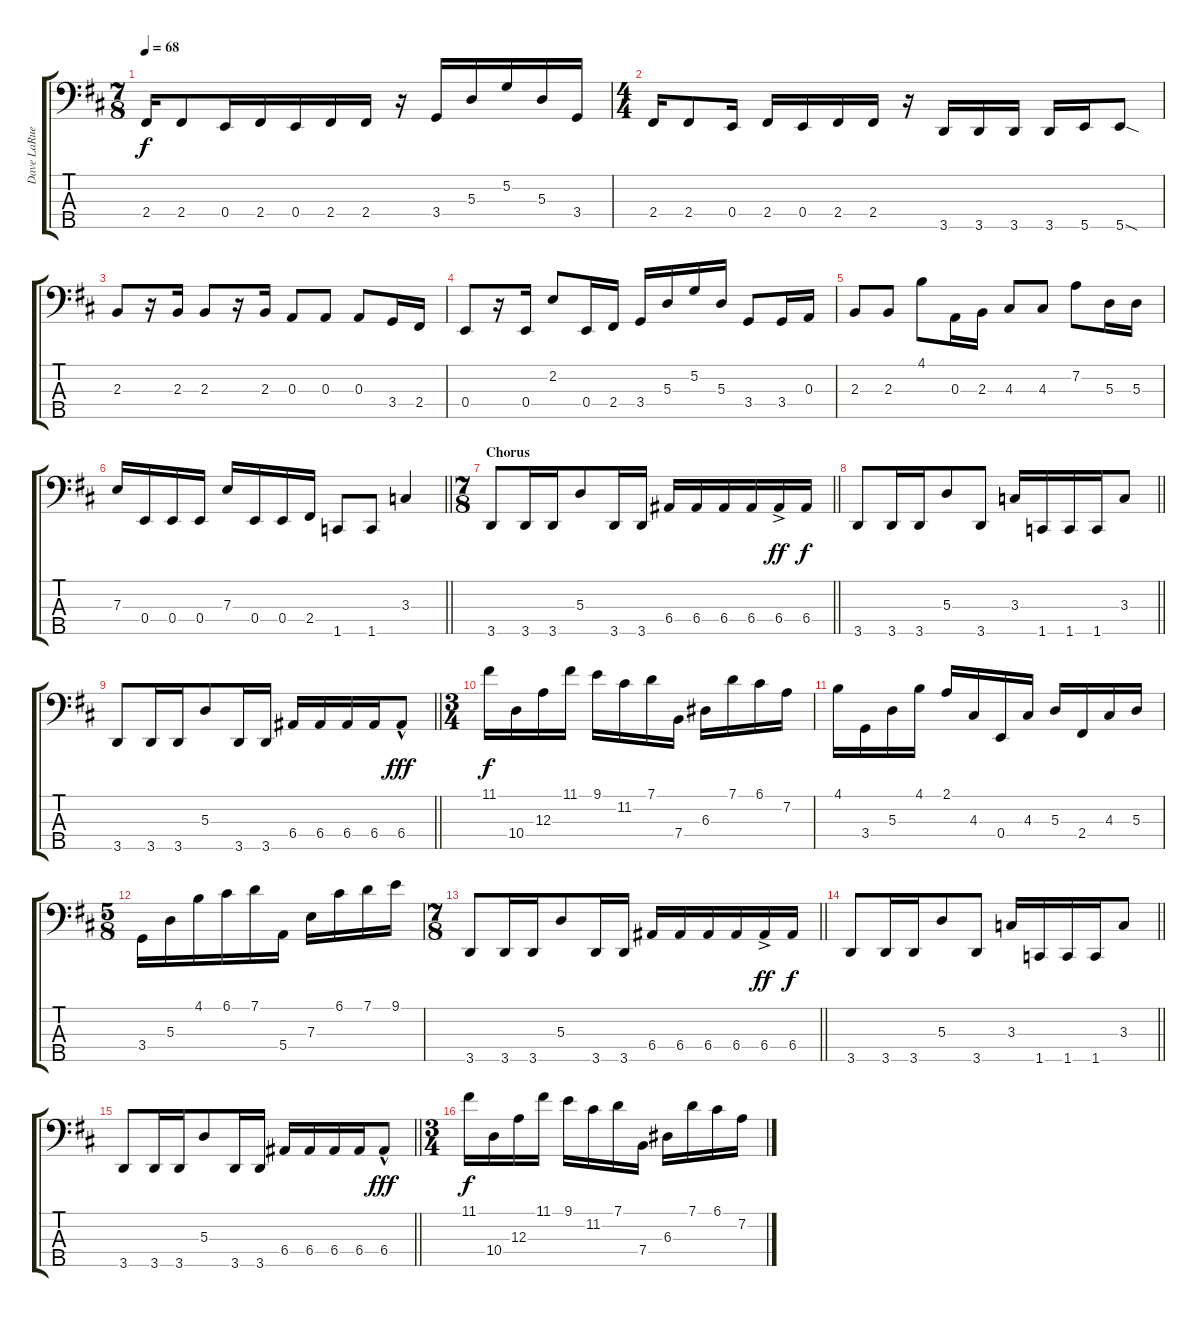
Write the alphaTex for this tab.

\track ("Dave LaRue" "Dave LaRue") {instrument electricbassfinger}
\staff {score tabs}
\tuning (G2 D2 A1 E1 B0) {hide}
\ts (7 8)
\tempo 68
\clef f4
\ks d
2.4.16{dy f} 2.4.8 0.4.16 2.4.16 0.4.16 2.4.16 2.4.16 r.16 3.4.16 5.3.16 5.2.16 5.3.16 3.4.16 |
\ts (4 4)
2.4.16 2.4.8 0.4.16 2.4.16 0.4.16 2.4.16 2.4.16 r.16 3.5.16 3.5.16 3.5.16 3.5.16 5.5.16 5.5{sod}.8 |
2.3.8 r.16 2.3.16 2.3.8 r.16 2.3.16 0.3.8 0.3.8 0.3.8 3.4.16 2.4.16 |
0.4.8 r.16 0.4.16 2.2.8 0.4.16 2.4.16 3.4.16 5.3.16 5.2.16 5.3.16 3.4.8 3.4.16 0.3.16 |
2.3.8 2.3.8 4.1.8 0.3.16 2.3.16 4.3.8 4.3.8 7.2.8 5.3.16 5.3.16 |
\barLineRight lightlight
7.3.16 0.4.16 0.4.16 0.4.16 7.3.16 0.4.16 0.4.16 2.4.16 1.5.8 1.5.8 3.3.4 |
\ts (7 8)
\section ("" "Chorus")
\barLineRight lightlight
3.5.8 3.5.16 3.5.16 5.3.8 3.5.16 3.5.16 6.4.16 6.4.16 6.4.16 6.4.16 6.4{ac}.16{dy ff} 6.4.16{dy f} |
\barLineRight lightlight
3.5.8 3.5.16 3.5.16 5.3.8 3.5.8 3.3.16 1.5.16 1.5.16 1.5.16 3.3.8 |
\barLineRight lightlight
3.5.8 3.5.16 3.5.16 5.3.8 3.5.16 3.5.16 6.4.16 6.4.16 6.4.16 6.4.16 6.4{hac}.8{dy fff} |
\ts (3 4)
11.1.16{dy f} 10.4.16 12.3.16 11.1.16 9.1.16 11.2.16 7.1.16 7.4.16 6.3.16 7.1.16 6.1.16 7.2.16 |
4.1.16 3.4.16 5.3.16 4.1.16 2.1.16 4.3.16 0.4.16 4.3.16 5.3.16 2.4.16 4.3.16 5.3.16 |
\ts (5 8)
3.4.16 5.3.16 4.1.16 6.1.16 7.1.16 5.4.16 7.3.16 6.1.16 7.1.16 9.1.16 |
\ts (7 8)
\barLineRight lightlight
3.5.8 3.5.16 3.5.16 5.3.8 3.5.16 3.5.16 6.4.16 6.4.16 6.4.16 6.4.16 6.4{ac}.16{dy ff} 6.4.16{dy f} |
\barLineRight lightlight
3.5.8 3.5.16 3.5.16 5.3.8 3.5.8 3.3.16 1.5.16 1.5.16 1.5.16 3.3.8 |
\barLineRight lightlight
3.5.8 3.5.16 3.5.16 5.3.8 3.5.16 3.5.16 6.4.16 6.4.16 6.4.16 6.4.16 6.4{hac}.8{dy fff} |
\ts (3 4)
11.1.16{dy f} 10.4.16 12.3.16 11.1.16 9.1.16 11.2.16 7.1.16 7.4.16 6.3.16 7.1.16 6.1.16 7.2.16
